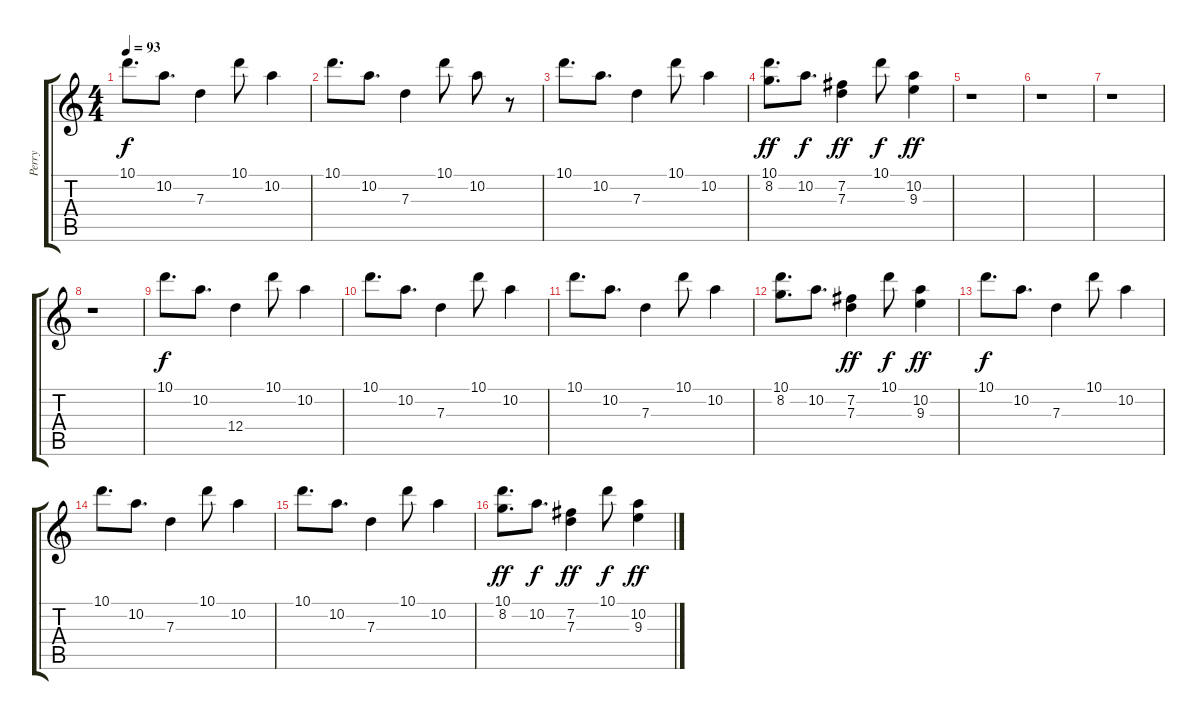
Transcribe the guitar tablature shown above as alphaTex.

\track ("Perry" "Perry") {instrument distortionguitar}
\staff {score tabs}
\tuning (E4 B3 G3 D3 A2 E2) {hide}
\ts (4 4)
\tempo 93
\clef g2
\ks c
10.1.8{d dy f} 10.2.8{d} 7.3.4 10.1.8 10.2.4 |
10.1.8{d} 10.2.8{d} 7.3.4 10.1.8 10.2.8 r.8 |
10.1.8{d} 10.2.8{d} 7.3.4 10.1.8 10.2.4 |
(10.1 8.2).8{d dy ff} 10.2.8{d dy f} (7.2 7.3).4{dy ff} 10.1.8{dy f} (10.2 9.3).4{dy ff} |
r.1 |
r.1 |
r.1 |
r.1 |
10.1.8{d dy f} 10.2.8{d} 12.4.4 10.1.8 10.2.4 |
10.1.8{d} 10.2.8{d} 7.3.4 10.1.8 10.2.4 |
10.1.8{d} 10.2.8{d} 7.3.4 10.1.8 10.2.4 |
(10.1 8.2).8{d} 10.2.8{d} (7.2 7.3).4{dy ff} 10.1.8{dy f} (10.2 9.3).4{dy ff} |
10.1.8{d dy f} 10.2.8{d} 7.3.4 10.1.8 10.2.4 |
10.1.8{d} 10.2.8{d} 7.3.4 10.1.8 10.2.4 |
10.1.8{d} 10.2.8{d} 7.3.4 10.1.8 10.2.4 |
(10.1 8.2).8{d dy ff} 10.2.8{d dy f} (7.2 7.3).4{dy ff} 10.1.8{dy f} (10.2 9.3).4{dy ff}
